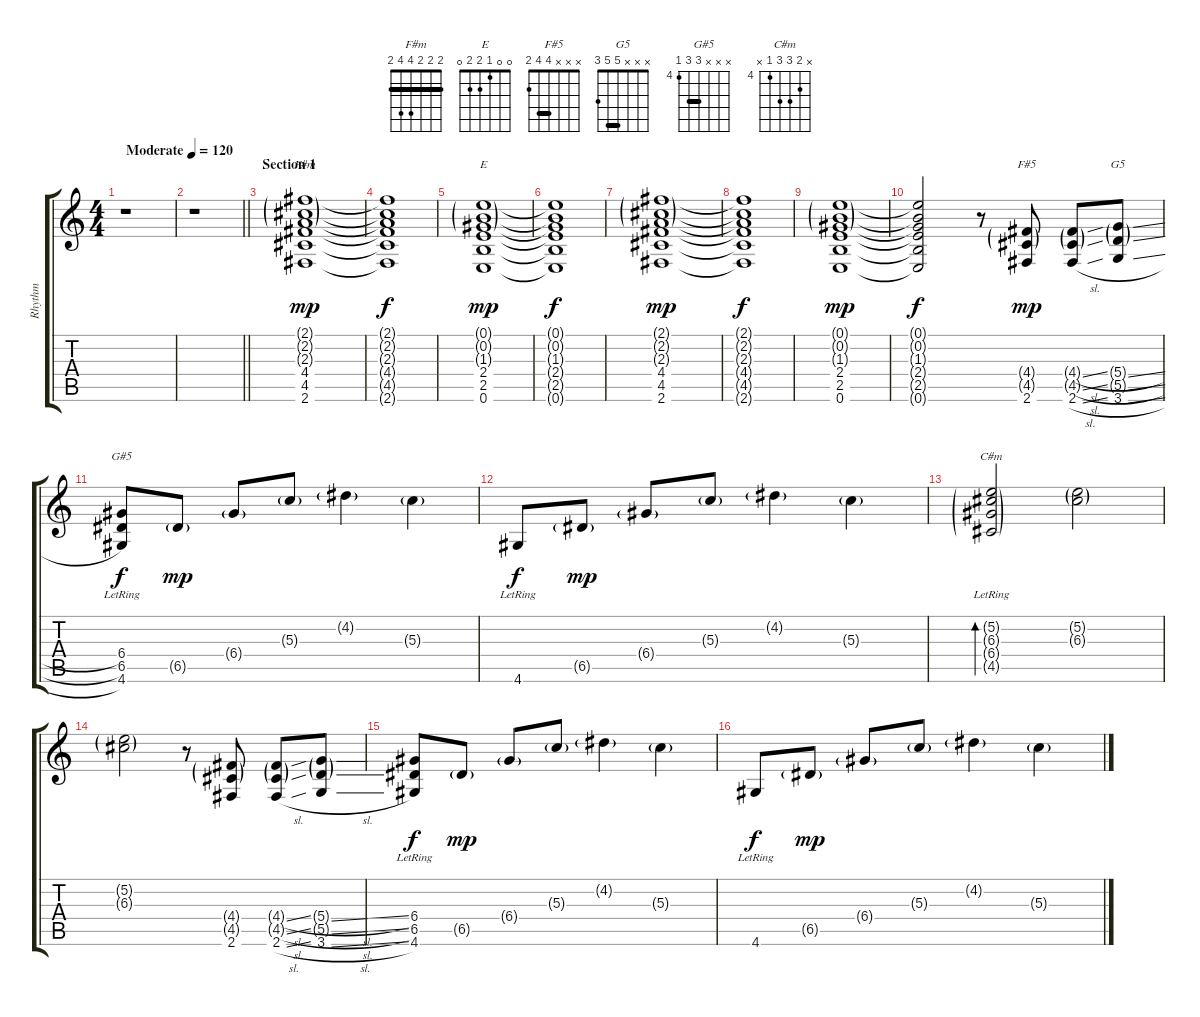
\track ("Rhythm" "Rhythm") {instrument electricguitarmuted}
\staff {score tabs}
\tuning (E4 B3 G3 D3 A2 E2) {hide}
\chord ("F#m" 2 2 2 4 4 2) {barre 2}
\chord ("E" 0 0 1 2 2 0)
\chord ("F#5" x x x 4 4 2) {barre 4}
\chord ("G5" x x x 5 5 3) {barre 5}
\chord ("G#5" x x x 6 6 4) {firstfret 4 barre 6}
\chord ("C#m" x 5 6 6 4 x) {firstfret 4}
\ts (4 4)
\tempo (120 "Moderate")
\clef g2
\ks c
r.1{dy mp instrument electricguitarmuted} |
\barLineRight lightlight
r.1 |
\section ("" "Section 1")
(2.1{g} 2.2{g} 2.3{g} 4.4 4.5 2.6).1{ch "F#m"} |
(2.1{t} 2.2{t} 2.3{t} 4.4{t} 4.5{t} 2.6{t}).1{dy f} |
(0.1{g} 0.2{g} 1.3{g} 2.4 2.5 0.6).1{ch "E" dy mp} |
(0.1{t} 0.2{t} 1.3{t} 2.4{t} 2.5{t} 0.6{t}).1{dy f} |
(2.1{g} 2.2{g} 2.3{g} 4.4 4.5 2.6).1{dy mp} |
(2.1{t} 2.2{t} 2.3{t} 4.4{t} 4.5{t} 2.6{t}).1{dy f} |
(0.1{g} 0.2{g} 1.3{g} 2.4 2.5 0.6).1{dy mp} |
(0.1{t} 0.2{t} 1.3{t} 2.4{t} 2.5{t} 0.6{t}).2{dy f} r.8 (4.4{g} 4.5{g} 2.6).8{ch "F#5" dy mp} (4.4{sl g} 4.5{sl g} 2.6{sl}).8 (5.4{sl g} 5.5{sl g} 3.6{sl}).8{ch "G5"} |
(6.4 6.5 4.6{lr}).8{ch "G#5" dy f} 6.5{g}.8{dy mp} 6.4{g}.8 5.3{g}.8 4.2{g}.4 5.3{g}.4 |
4.6{lr}.8{dy f} 6.5{g}.8{dy mp} 6.4{g}.8 5.3{g}.8 4.2{g}.4 5.3{g}.4 |
(5.2{g} 6.3{g lr} 6.4{g} 4.5{g lr}).2{bd 120 ch "C#m"} (5.2{g} 6.3{g}).2 |
(5.2{g} 6.3{g}).2 r.8 (4.4{g} 4.5{g} 2.6).8 (4.4{sl g} 4.5{sl g} 2.6{sl}).8 (5.4{sl g} 5.5{sl g} 3.6{sl}).8 |
(6.4 6.5 4.6{lr}).8{dy f} 6.5{g}.8{dy mp} 6.4{g}.8 5.3{g}.8 4.2{g}.4 5.3{g}.4 |
4.6{lr}.8{dy f} 6.5{g}.8{dy mp} 6.4{g}.8 5.3{g}.8 4.2{g}.4 5.3{g}.4
